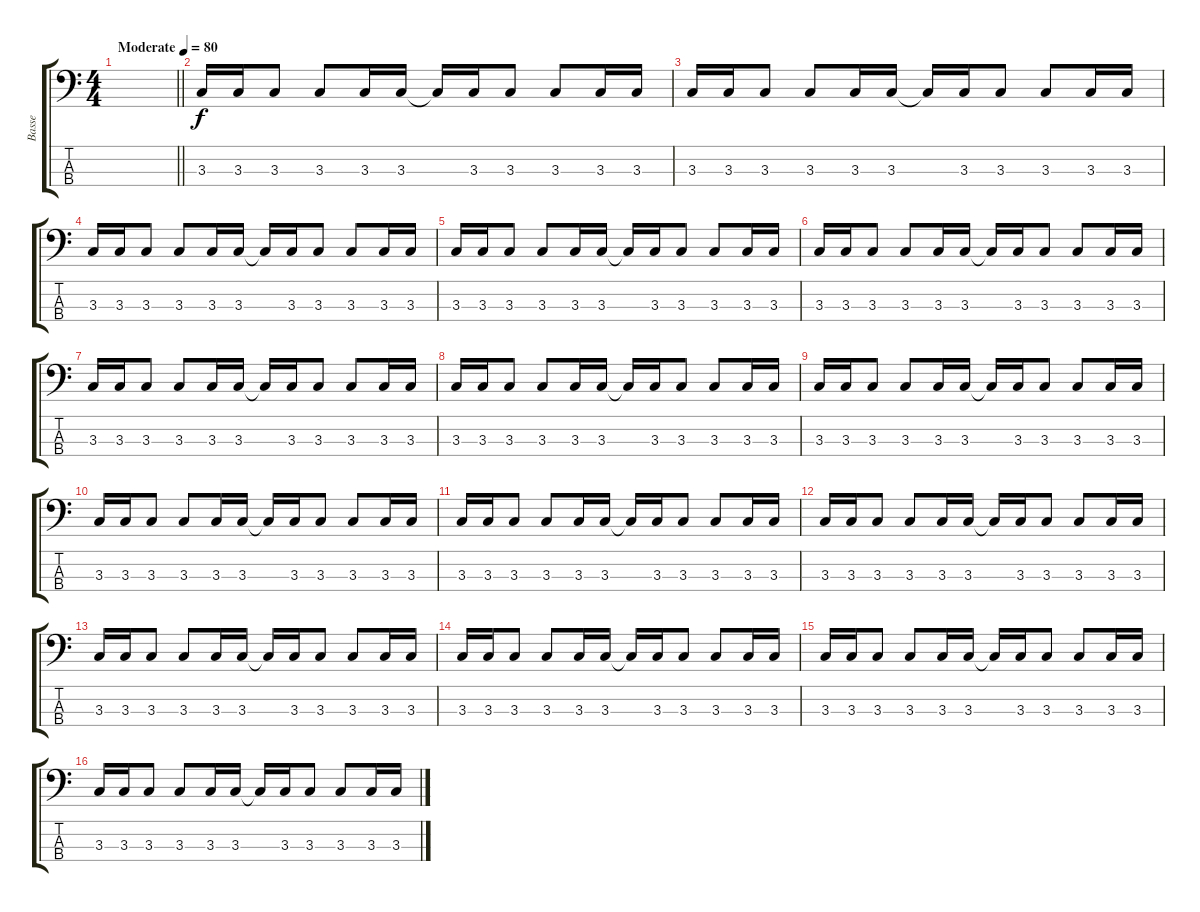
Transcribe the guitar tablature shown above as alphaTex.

\track ("Basse" "Basse") {instrument electricbassfinger}
\staff {score tabs}
\tuning (G2 D2 A1 E1) {hide}
\ts (4 4)
\tempo (80 "Moderate")
\clef f4
\barLineRight lightlight
\ks c
|
3.3.16 3.3.16 3.3.8 3.3.8 3.3.16 3.3.16 3.3{t}.16 3.3.16 3.3.8 3.3.8 3.3.16 3.3.16 |
3.3.16 3.3.16 3.3.8 3.3.8 3.3.16 3.3.16 3.3{t}.16 3.3.16 3.3.8 3.3.8 3.3.16 3.3.16 |
3.3.16 3.3.16 3.3.8 3.3.8 3.3.16 3.3.16 3.3{t}.16 3.3.16 3.3.8 3.3.8 3.3.16 3.3.16 |
3.3.16 3.3.16 3.3.8 3.3.8 3.3.16 3.3.16 3.3{t}.16 3.3.16 3.3.8 3.3.8 3.3.16 3.3.16 |
3.3.16 3.3.16 3.3.8 3.3.8 3.3.16 3.3.16 3.3{t}.16 3.3.16 3.3.8 3.3.8 3.3.16 3.3.16 |
3.3.16 3.3.16 3.3.8 3.3.8 3.3.16 3.3.16 3.3{t}.16 3.3.16 3.3.8 3.3.8 3.3.16 3.3.16 |
3.3.16 3.3.16 3.3.8 3.3.8 3.3.16 3.3.16 3.3{t}.16 3.3.16 3.3.8 3.3.8 3.3.16 3.3.16 |
3.3.16 3.3.16 3.3.8 3.3.8 3.3.16 3.3.16 3.3{t}.16 3.3.16 3.3.8 3.3.8 3.3.16 3.3.16 |
3.3.16 3.3.16 3.3.8 3.3.8 3.3.16 3.3.16 3.3{t}.16 3.3.16 3.3.8 3.3.8 3.3.16 3.3.16 |
3.3.16 3.3.16 3.3.8 3.3.8 3.3.16 3.3.16 3.3{t}.16 3.3.16 3.3.8 3.3.8 3.3.16 3.3.16 |
3.3.16 3.3.16 3.3.8 3.3.8 3.3.16 3.3.16 3.3{t}.16 3.3.16 3.3.8 3.3.8 3.3.16 3.3.16 |
3.3.16 3.3.16 3.3.8 3.3.8 3.3.16 3.3.16 3.3{t}.16 3.3.16 3.3.8 3.3.8 3.3.16 3.3.16 |
3.3.16 3.3.16 3.3.8 3.3.8 3.3.16 3.3.16 3.3{t}.16 3.3.16 3.3.8 3.3.8 3.3.16 3.3.16 |
3.3.16 3.3.16 3.3.8 3.3.8 3.3.16 3.3.16 3.3{t}.16 3.3.16 3.3.8 3.3.8 3.3.16 3.3.16 |
3.3.16 3.3.16 3.3.8 3.3.8 3.3.16 3.3.16 3.3{t}.16 3.3.16 3.3.8 3.3.8 3.3.16 3.3.16
